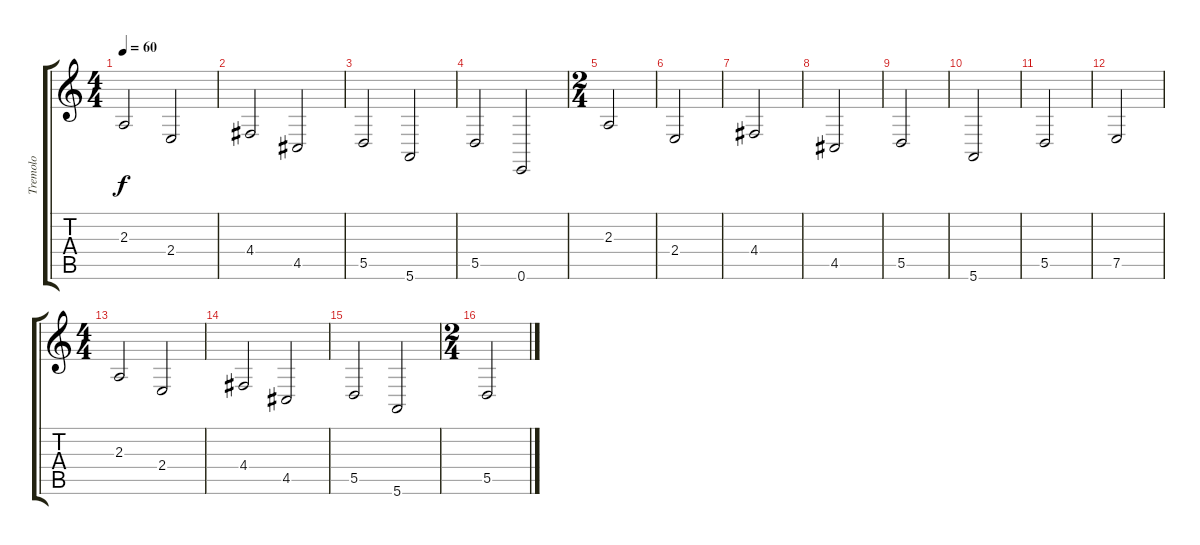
\track ("Tremolo" "Tremolo") {instrument tremolostrings}
\staff {score tabs}
\tuning (E4 B3 G3 D3 A2 E2) {hide}
\ts (4 4)
\tempo 60
\clef g2
\ks c
2.3.2{dy f} 2.4.2 |
4.4.2 4.5.2 |
5.5.2 5.6.2 |
5.5.2 0.6.2 |
\ts (2 4)
2.3.2 |
2.4.2 |
4.4.2 |
4.5.2 |
5.5.2 |
5.6.2 |
5.5.2 |
7.5.2 |
\ts (4 4)
2.3.2 2.4.2 |
4.4.2 4.5.2 |
5.5.2 5.6.2 |
\ts (2 4)
5.5.2
